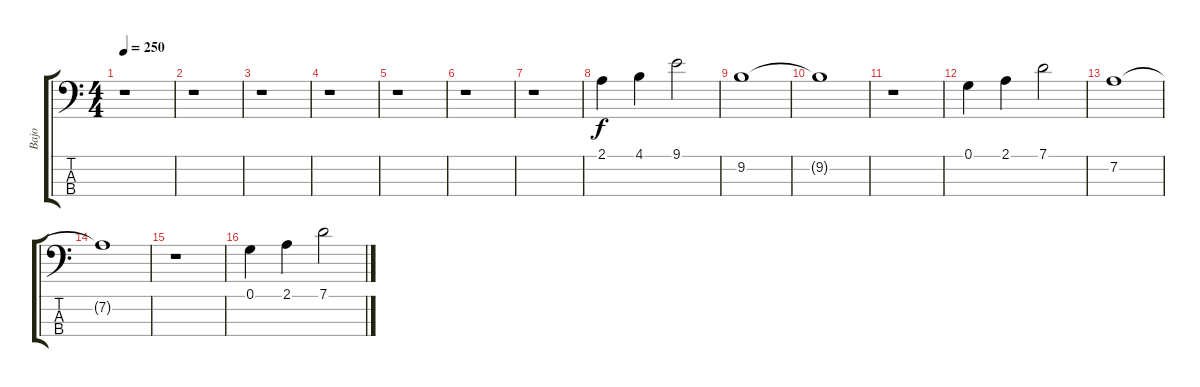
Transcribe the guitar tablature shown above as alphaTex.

\track ("Bajo" "Bajo") {instrument electricbassfinger}
\staff {score tabs}
\tuning (G2 D2 A1 E1) {hide}
\ts (4 4)
\tempo 250
\clef f4
\ks c
r.1{dy f instrument electricbassfinger} |
r.1 |
r.1 |
r.1 |
r.1 |
r.1 |
r.1 |
2.1.4 4.1.4 9.1.2 |
9.2.1 |
9.2{t}.1 |
r.1 |
0.1.4 2.1.4 7.1.2 |
7.2.1 |
7.2{t}.1 |
r.1 |
0.1.4 2.1.4 7.1.2
